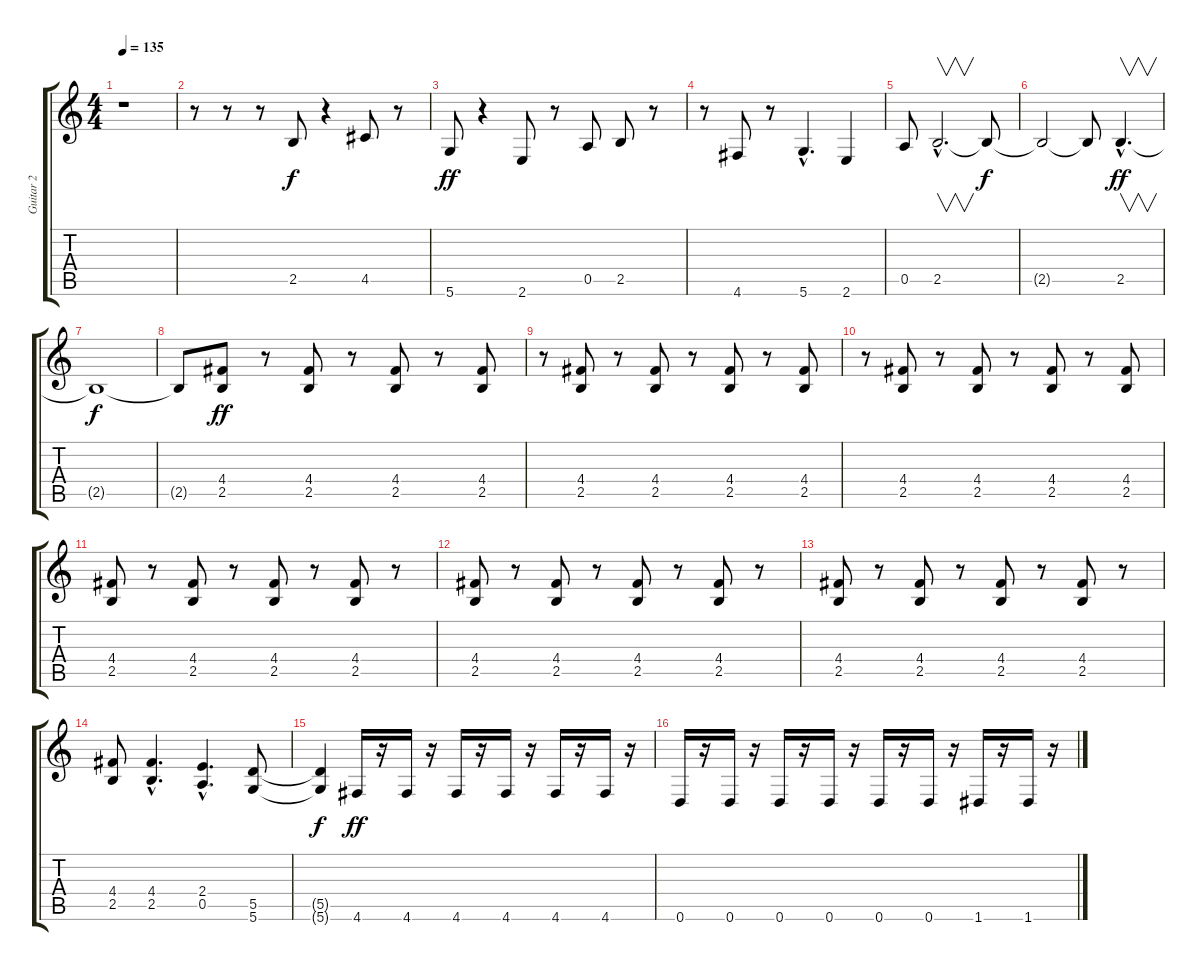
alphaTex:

\track ("Guitar 2" "Guitar 2") {instrument distortionguitar}
\staff {score tabs}
\tuning (E4 B3 G3 D3 A2 D2) {hide}
\ts (4 4)
\tempo 135
\clef g2
\ks c
r.1{dy f} |
r.8 r.8 r.8 2.5.8 r.4 4.5.8{balance 3} r.8 |
5.6.8{dy ff} r.4 2.6.8 r.8 0.5.8 2.5.8 r.8 |
r.8 4.6.8 r.8 5.6{hac}.4{d} 2.6.4 |
0.5.8 2.5{hac}.2{v d} 2.5{t}.8{dy f} |
2.5{t}.2 2.5{t}.8 2.5{hac}.4{v d dy ff} |
2.5{t}.1{dy f} |
2.5{t}.8 (4.4 2.5).8{dy ff} r.8 (4.4 2.5).8 r.8 (4.4 2.5).8 r.8 (4.4 2.5).8 |
r.8 (4.4 2.5).8 r.8 (4.4 2.5).8 r.8 (4.4 2.5).8 r.8 (4.4 2.5).8 |
r.8 (4.4 2.5).8 r.8 (4.4 2.5).8 r.8 (4.4 2.5).8 r.8 (4.4 2.5).8 |
(4.4 2.5).8 r.8 (4.4 2.5).8 r.8 (4.4 2.5).8 r.8 (4.4 2.5).8 r.8 |
(4.4 2.5).8 r.8 (4.4 2.5).8 r.8 (4.4 2.5).8 r.8 (4.4 2.5).8 r.8 |
(4.4 2.5).8 r.8 (4.4 2.5).8 r.8 (4.4 2.5).8 r.8 (4.4 2.5).8 r.8 |
(4.4 2.5).8 (4.4{hac} 2.5{hac}).4{d} (2.4{hac} 0.5{hac}).4{d} (5.5 5.6).8 |
(5.5{t} 5.6{t}).4{dy f} 4.6.16{dy ff} r.16 4.6.16 r.16 4.6.16 r.16 4.6.16 r.16 4.6.16 r.16 4.6.16 r.16 |
0.6.16 r.16 0.6.16 r.16 0.6.16 r.16 0.6.16 r.16 0.6.16 r.16 0.6.16 r.16 1.6.16 r.16 1.6.16 r.16
